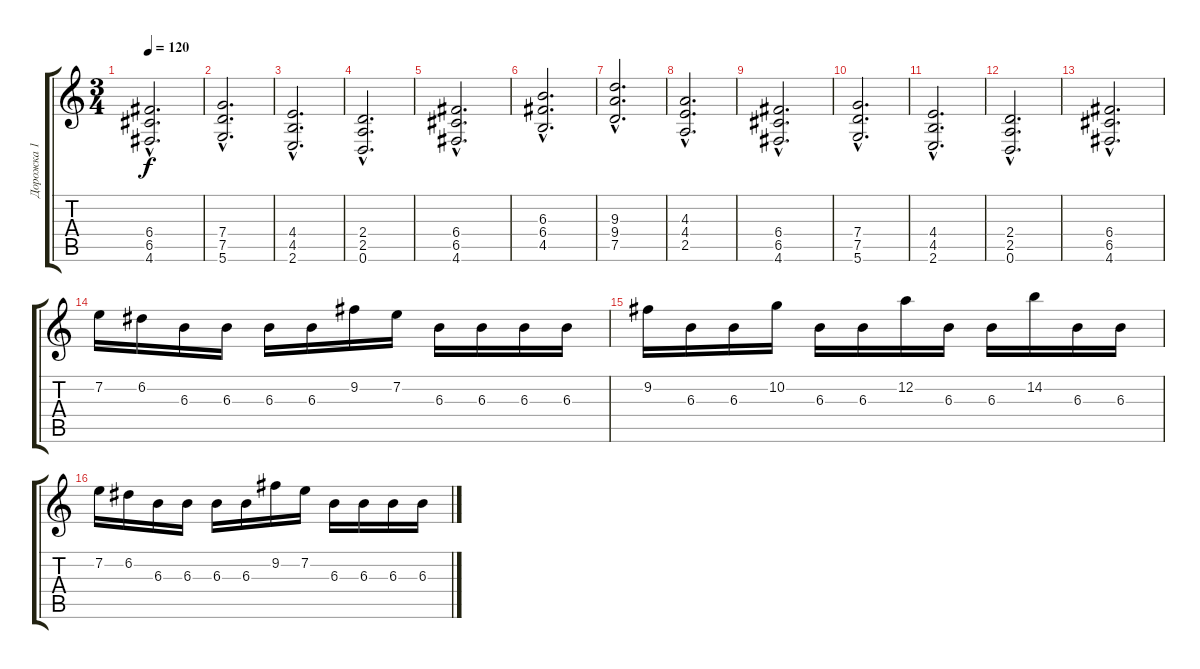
\track ("Дорожка 1" "Дорожка 1") {instrument distortionguitar}
\staff {score tabs}
\tuning (D4 A3 F3 C3 G2 D2) {hide}
\ts (3 4)
\tempo 120
\clef g2
\ks c
(6.4{hac} 6.5{hac} 4.6{hac}).2{d dy f} |
(7.4{hac} 7.5{hac} 5.6{hac}).2{d} |
(4.4{hac} 4.5{hac} 2.6{hac}).2{d} |
(2.4{hac} 2.5{hac} 0.6{hac}).2{d} |
(6.4{hac} 6.5{hac} 4.6{hac}).2{d} |
(6.3{hac} 6.4{hac} 4.5{hac}).2{d} |
(9.3{hac} 9.4{hac} 7.5{hac}).2{d} |
(4.3{hac} 4.4{hac} 2.5{hac}).2{d} |
(6.4{hac} 6.5{hac} 4.6{hac}).2{d} |
(7.4{hac} 7.5{hac} 5.6{hac}).2{d} |
(4.4{hac} 4.5{hac} 2.6{hac}).2{d} |
(2.4{hac} 2.5{hac} 0.6{hac}).2{d} |
(6.4{hac} 6.5{hac} 4.6{hac}).2{d} |
7.2.16 6.2.16 6.3.16 6.3.16 6.3.16 6.3.16 9.2.16 7.2.16 6.3.16 6.3.16 6.3.16 6.3.16 |
9.2.16 6.3.16 6.3.16 10.2.16 6.3.16 6.3.16 12.2.16 6.3.16 6.3.16 14.2.16 6.3.16 6.3.16 |
7.2.16 6.2.16 6.3.16 6.3.16 6.3.16 6.3.16 9.2.16 7.2.16 6.3.16 6.3.16 6.3.16 6.3.16
